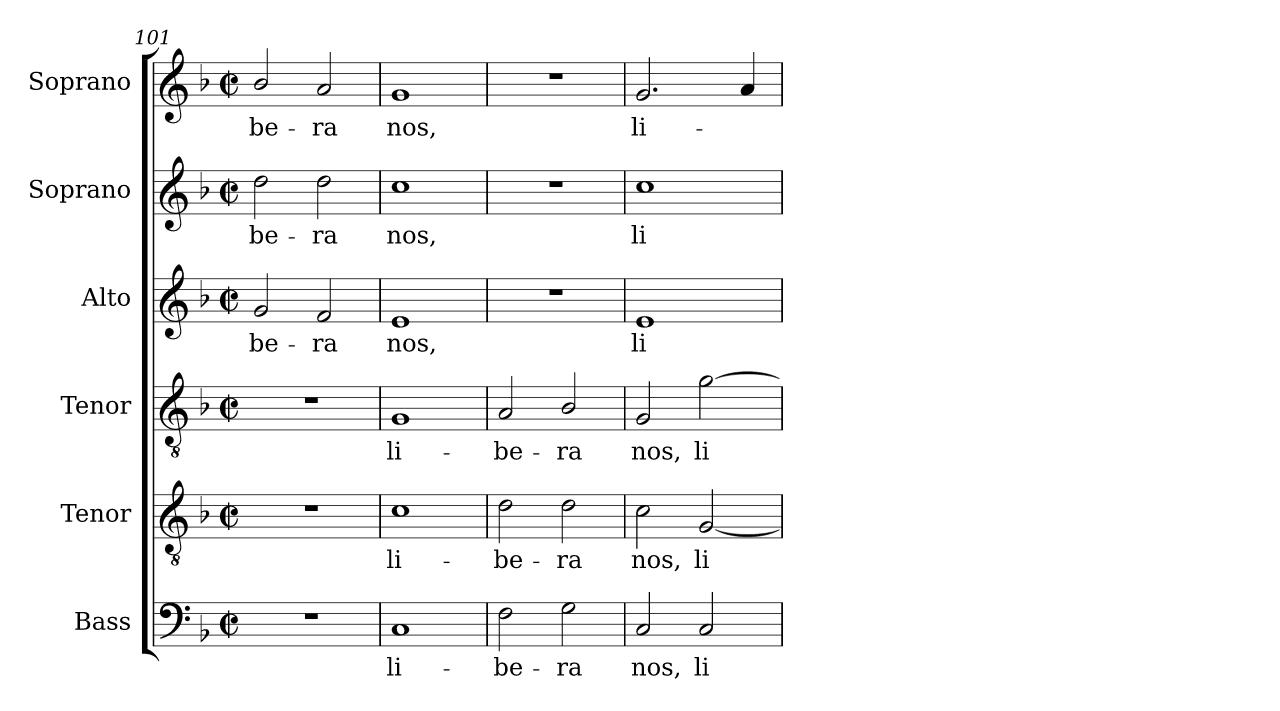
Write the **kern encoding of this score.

**kern	**text	**kern	**text	**kern	**text	**kern	**text	**kern	**text	**kern	**text
*part6	*part6	*part5	*part5	*part4	*part4	*part3	*part3	*part2	*part2	*part1	*part1
*staff6	*staff6	*staff5	*staff5	*staff4	*staff4	*staff3	*staff3	*staff2	*staff2	*staff1	*staff1
*I"Bass	*	*I"Tenor	*	*I"Tenor	*	*I"Alto	*	*I"Soprano	*	*I"Soprano	*
*I'B	*	*I'T2	*	*I'T1	*	*I'A	*	*I'S2	*	*I'S1	*
*clefF4	*	*clefGv2	*	*clefGv2	*	*clefG2	*	*clefG2	*	*clefG2	*
*	*	*ITrd7c12	*	*ITrd7c12	*	*	*	*	*	*	*
*k[b-]	*	*k[b-]	*	*k[b-]	*	*k[b-]	*	*k[b-]	*	*k[b-]	*
*F:	*	*F:	*	*F:	*	*F:	*	*F:	*	*F:	*
*M2/2	*	*M2/2	*	*M2/2	*	*M2/2	*	*M2/2	*	*M2/2	*
*met(c|)	*	*met(c|)	*	*met(c|)	*	*met(c|)	*	*met(c|)	*	*met(c|)	*
=101	=101	=101	=101	=101	=101	=101	=101	=101	=101	=101	=101
!	!	!	!	!	!	!	!LO:LY:b:color=#000000	!	!	!	!
!	!	!	!	!	!	!	!	!	!LO:LY:b:color=#000000	!	!
!	!	!	!	!	!	!	!	!	!	!	!LO:LY:b:color=#000000
1r	.	1r	.	1r	.	2gi/	-be-	2ddi\	-be-	2b-i/	-be-
!	!	!	!	!	!	!	!LO:LY:b:color=#000000	!	!	!	!
!	!	!	!	!	!	!	!	!	!LO:LY:b:color=#000000	!	!
!	!	!	!	!	!	!	!	!	!	!	!LO:LY:b:color=#000000
.	.	.	.	.	.	2fi/	-ra	2ddi\	-ra	2ai/	-ra
=102	=102	=102	=102	=102	=102	=102	=102	=102	=102	=102	=102
!	!LO:LY:b:color=#000000	!	!	!	!	!	!	!	!	!	!
!	!	!	!LO:LY:b:color=#000000	!	!	!	!	!	!	!	!
!	!	!	!	!	!LO:LY:b:color=#000000	!	!	!	!	!	!
!	!	!	!	!	!	!	!LO:LY:b:color=#000000	!	!	!	!
!	!	!	!	!	!	!	!	!	!LO:LY:b:color=#000000	!	!
!	!	!	!	!	!	!	!	!	!	!	!LO:LY:b:color=#000000
1Ci	li-	1Ci	-li-	1GGi	li-	1ei	nos,	1cci	nos,	1gi	nos,
=103	=103	=103	=103	=103	=103	=103	=103	=103	=103	=103	=103
!	!LO:LY:b:color=#000000	!	!	!	!	!	!	!	!	!	!
!	!	!	!LO:LY:b:color=#000000	!	!	!	!	!	!	!	!
!	!	!	!	!	!LO:LY:b:color=#000000	!	!	!	!	!	!
2Fi\	-be-	2Di\	-be-	2AAi/	-be-	1r	.	1r	.	1r	.
!	!LO:LY:b:color=#000000	!	!	!	!	!	!	!	!	!	!
!	!	!	!LO:LY:b:color=#000000	!	!	!	!	!	!	!	!
!	!	!	!	!	!LO:LY:b:color=#000000	!	!	!	!	!	!
2Gi\	-ra	2Di\	-ra	2BB-i/	-ra	.	.	.	.	.	.
=104	=104	=104	=104	=104	=104	=104	=104	=104	=104	=104	=104
!	!LO:LY:b:color=#000000	!	!	!	!	!	!	!	!	!	!
!	!	!	!LO:LY:b:color=#000000	!	!	!	!	!	!	!	!
!	!	!	!	!	!LO:LY:b:color=#000000	!	!	!	!	!	!
!	!	!	!	!	!	!	!LO:LY:b:color=#000000	!	!	!	!
!	!	!	!	!	!	!	!	!	!LO:LY:b:color=#000000	!	!
!	!	!	!	!	!	!	!	!	!	!	!LO:LY:b:color=#000000
2Ci/	nos,	2Ci\	nos,	2GGi/	nos,	1ei	li-	1cci	li-	2.gi/	li-
!	!LO:LY:b:color=#000000	!	!	!	!	!	!	!	!	!	!
!	!	!	!LO:LY:b:color=#000000	!	!	!	!	!	!	!	!
!	!	!	!	!	!LO:LY:b:color=#000000	!	!	!	!	!	!
2Ci/	li-	[2GGi/	li-	[2Gi\	li-	.	.	.	.	.	.
.	.	.	.	.	.	.	.	.	.	4ai/	.
=	=	=	=	=	=	=	=	=	=	=	=
*-	*-	*-	*-	*-	*-	*-	*-	*-	*-	*-	*-
